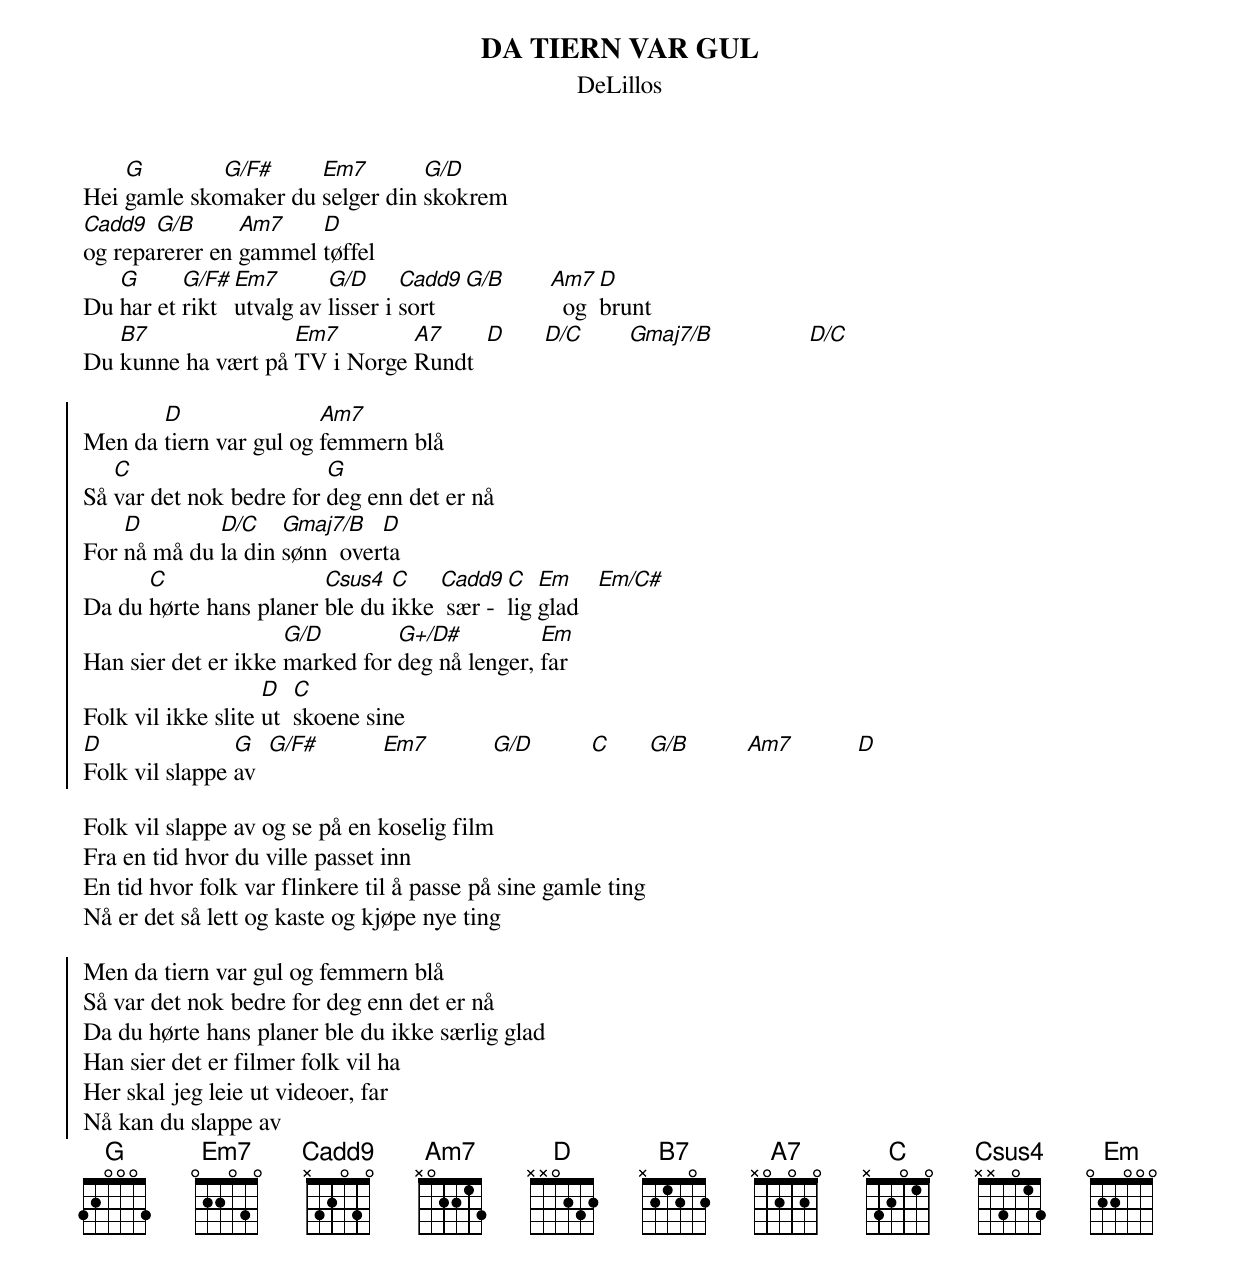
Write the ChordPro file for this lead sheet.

{t:DA TIERN VAR GUL}
{st:DeLillos}
{define:G      3 1 1 0 3 x x}
{define:G/F#   3 1 1 0 2 x x}
{define:Em7    1 3 3 0 2 x x}
{define:G/D    1 3 3 0 0 x x}
{define:Cadd9  1 3 3 0 2 3 x}
{define:G/B    1 3 3 0 0 2 x}
{define:D/C    1 2 3 2 0 3 x}
{define:Gmaj7/B 1 2 3 0 0 2 x}
{define:G+/D#  1 3 0 0 1 x x}
{define:Em/C#  1 0 0 0 2 4 x}

Hei [G]gamle sko[G/F#]maker du [Em7]selger din [G/D]skokrem
[Cadd9]og repa[G/B]rerer en [Am7]gammel [D]tøffel
Du [G]har et [G/F#]rikt  [Em7]utvalg av [G/D]lisser i [Cadd9]sort [G/B]       [Am7]  og  [D]brunt
Du [B7]kunne ha vært på [Em7]TV i Norge [A7]Rundt  [D]      [D/C]       [Gmaj7/B]               [D/C]

{start_of_chorus}
Men da [D]tiern var gul og [Am7]femmern blå
Så [C]var det nok bedre for [G]deg enn det er nå
For [D]nå må du [D/C]la din [Gmaj7/B]sønn  over[D]ta
Da du [C]hørte hans planer [Csus4]ble du [C]ikke [Cadd9] sær -  [C]lig [Em]glad   [Em/C#]
Han sier det er ikke [G/D]marked for [G+/D#]deg nå lenger, [Em]far
Folk vil ikke slite [D]ut  [C]skoene sine
[D]Folk vil slappe [G]av  [G/F#]          [Em7]          [G/D]         [C]      [G/B]         [Am7]          [D]
{end_of_chorus}

Folk vil slappe av og se på en koselig film
Fra en tid hvor du ville passet inn
En tid hvor folk var flinkere til å passe på sine gamle ting
Nå er det så lett og kaste og kjøpe nye ting

{start_of_chorus}
Men da tiern var gul og femmern blå
Så var det nok bedre for deg enn det er nå
Da du hørte hans planer ble du ikke særlig glad
Han sier det er filmer folk vil ha
Her skal jeg leie ut videoer, far
Nå kan du slappe av
{end_of_chorus}
